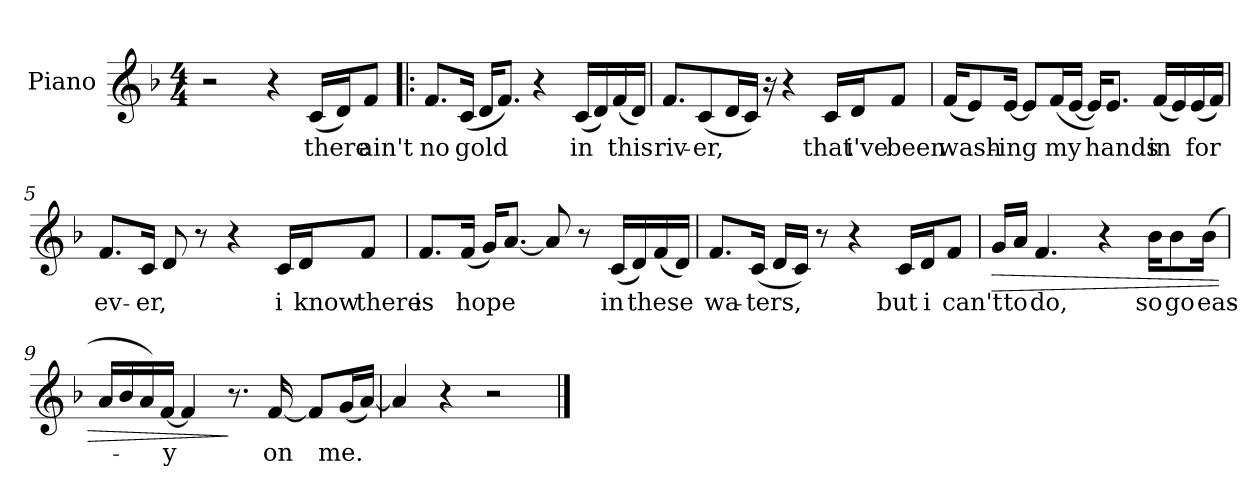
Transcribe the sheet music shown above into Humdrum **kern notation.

**kern	**text	**dynam
*part1	*part1	*part1
*staff1	*staff1	*staff1
*I"Piano	*	*
*I'Pno.	*	*
*clefG2	*	*
*k[b-]	*	*
*M4/4	*	*
=1	=1	=1
2r	.	.
4r	.	.
!	!LO:LY:b	!
(<16c/LL	there	.
16d/J)	.	.
!	!LO:LY:b	!
8f/J	ain't	.
=2!|:	=2!|:	=2!|:
!	!LO:LY:b	!
8.f/L	no	.
!	!LO:LY:b	!
(<16c/Jk	gold	.
16d/KL	.	.
8.f/J)	.	.
4r	.	.
!	!LO:LY:b	!
(<16c/LL	in	.
16d/)	.	.
!	!LO:LY:b	!
(<16f/	this	.
16d/JJ)	.	.
=3	=3	=3
!	!LO:LY:b	!
8.f/L	riv-	.
!	!LO:LY:b	!
(<8c/	-er,	.
16d/L	.	.
16c/JJ)	.	.
16r	.	.
4r	.	.
!	!LO:LY:b	!
16c/LL	that	.
!	!LO:LY:b	!
16d/J	i've	.
!	!LO:LY:b	!
8f/J	been	.
=4	=4	=4
!	!LO:LY:b	!
(<16f/KL	wash-	.
8e/)	.	.
!	!LO:LY:b	!
[16e/Jk	-ing	.
8e/L]	.	.
!	!LO:LY:b	!
(<16f/L	my	.
[16e/JJ	.	.
16e/KL])	.	.
!	!LO:LY:b	!
8.e/J	hands	.
!	!LO:LY:b	!
(<16f/LL	in	.
16e/)	.	.
!	!LO:LY:b	!
(<16e/	for	.
16f/JJ)	.	.
=5	=5	=5
!	!LO:LY:b	!
8.f/L	ev-	.
!	!LO:LY:b	!
16c/Jk	-er,	.
8d/	.	.
8r	.	.
4r	.	.
!	!LO:LY:b	!
16c/LL	i	.
!	!LO:LY:b	!
16d/J	know	.
!	!LO:LY:b	!
8f/J	there	.
=6	=6	=6
!	!LO:LY:b	!
8.f/L	is	.
!	!LO:LY:b	!
(<16f/Jk	hope	.
16g/KL)	.	.
[8.a/J	.	.
8a/]	.	.
8r	.	.
!	!LO:LY:b	!
(<16c/LL	in	.
!	!LO:LY:b	!
16d/)	these	.
(<16f/	.	.
16d/JJ)	.	.
=7	=7	=7
!	!LO:LY:b	!
8.f/L	wa-	.
!	!LO:LY:b	!
(<16c/Jk	-ters,	.
16d/LL	.	.
16c/JJ)	.	.
8r	.	.
4r	.	.
!	!LO:LY:b	!
16c/LL	but	.
!	!LO:LY:b	!
16d/J	i	.
!	!LO:LY:b	!
8f/J	can't	.
=8	=8	=8
!	!	!LO:HP:b
16g/LL	.	>
!	!LO:LY:b	!
16a/JJ	to	.
!	!LO:LY:b	!
4.f/	do,	.
4r	.	.
!	!LO:LY:b	!
16b-\KL	so	.
!	!LO:LY:b	!
8b-\	go	.
!	!LO:LY:b	!
(>16b-\Jk	eas-	.
=9	=9	=9
16a/LL	.	.
16b-/	.	.
16a/)	.	.
!	!LO:LY:b	!
[16f/JJ	-y	.
4f/]	.	.
8.r	.	]
!	!LO:LY:b	!
[16f/	on	.
8f/L]	.	.
!	!LO:LY:b	!
(<16g/L	me.	.
[16a/JJ)	.	.
=10	=10	=10
4a/]	.	.
4r	.	.
2r	.	.
==	==	==
*-	*-	*-
